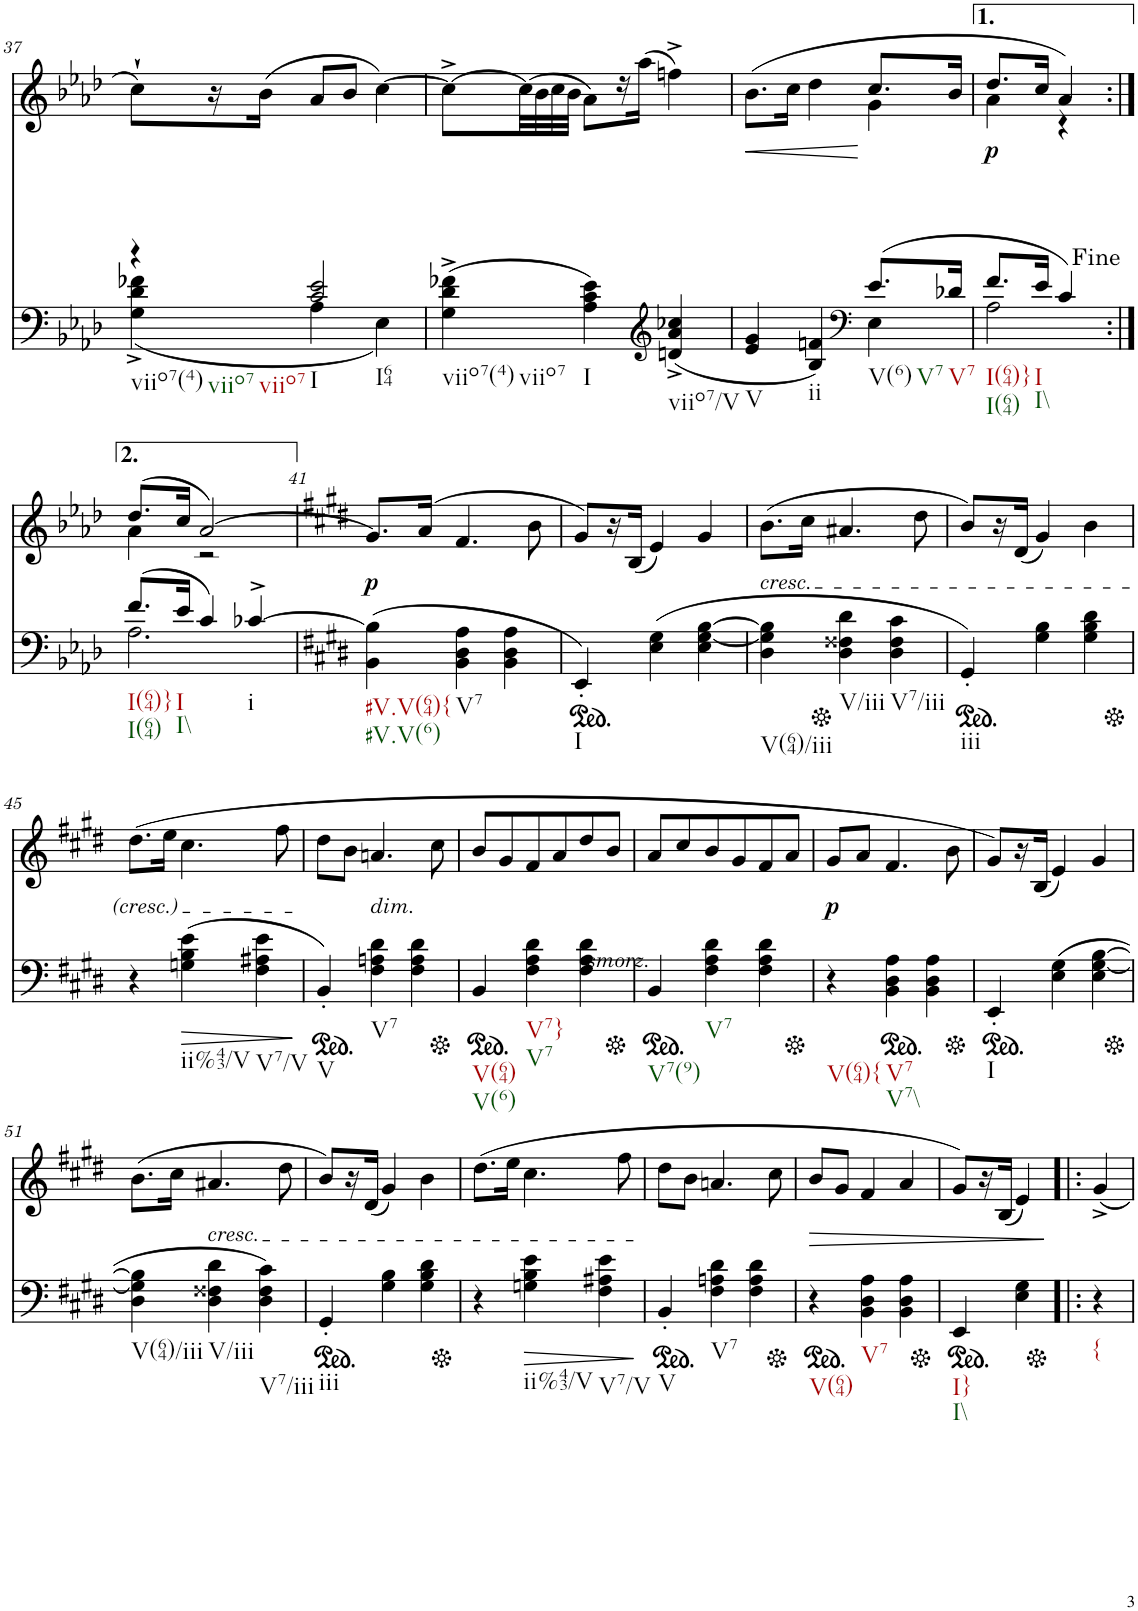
**kern	**dynam	**kern	**dynam
*part2	*part2	*part1	*part1
*staff2	*staff2	*staff1	*staff1
*I"piano	*	*I"piano	*
*I'Pno	*	*I'Pno	*
!!LO:PB:g=z
*clefF4	*	*clefG2	*
*k[b-e-a-d-]	*	*k[b-e-a-d-]	*
*A-:	*	*A-:	*
*M3/4	*	*M3/4	*
=37	=37	=37	=37
*^	*	*	*
!LO:TX:b:t=viio7(4)	!	!	!	!
!LO:TX:b:t=viio7	!	!	!	!
!LO:TX:b:t=viio7	!	!	!	!
4r	(4G\^ 4d-\^ 4f-X\^	.	8cc`\L	.
.	.	.	16r	.
.	.	.	(16b-\JJ	.
!LO:TX:b:t=I	!	!	!	!
!LO:TX:b:t=I64	!	!	!	!
2c/ 2e-/	4A-\	.	8a-/L	.
.	.	.	8b-/J	.
.	4E-\)	.	[4cc\)	.
=38	=38	=38	=38	=38
!LO:TX:b:t=viio7(4)	!	!	!	!
!LO:TX:b:t=viio7	!	!	!	!
*v	*v	*	*	*
(4G\^ 4d-\^ 4f-X\^	.	8cc^\L_	.
.	.	(32cc\LL]	.
.	.	32b-\	.
.	.	32cc\	.
.	.	32b-\JJJ	.
!LO:TX:b:t=I	!	!	!
4A-\ 4c\ 4e-\)	.	8a-\L)	.
.	.	16r	.
.	.	(16aa-\JJ	.
*clefG2	*	*	*
!LO:TX:b:t=viio7/V	!	!	!
(4dn/^ 4a-/^ 4cc-X/^	.	4ffn^\)	.
=39	=39	=39	=39
*^	*	*	*
!LO:TX:b:t=V	!	!	!	!
!	!	!	!	!LO:HP:b
*	*	*	*^	*
4e-/ 4g/	2ryy	.	(8.b-\L	2ryy	<
.	.	.	16cc\Jk	.	.
!LO:TX:b:t=ii	!	!	!	!	!
4B-/ 4fn/)	.	.	4dd-\	.	.
*clefF4	*	*	*	*	*
!LO:TX:b:t=V(6)	!	!	!	!	!
!LO:TX:b:t=V7	!	!	!	!	!
(8.e-/L	4E-\	.	8.cc/L	4g\	[
!LO:TX:b:t=V7	!	!	!	!	!
16d-X/Jk	.	.	16b-/Jk	.	.
=40	=40	=40	=40	=40	=40
!LO:TX:b:t=I(64)}	!	!	!	!	!
!LO:TX:b:t=I(64)	!	!	!	!	!
!	!	!	!	!	!LO:DY:b
8.f/L	2A-\	.	8.dd-/L	4a-\	p
!LO:TX:b:t=I	!	!	!	!	!
!LO:TX:b:t=I\\	!	!	!	!	!
16e-/Jk	.	.	16cc/Jk	.	.
4c/)	.	.	4a-/)	4r	.
!!LO:LB:g=z	!!
=40X2:|!	=40X2:|!	=40X2:|!	=40X2:|!	=40X2:|!	=40X2:|!
!LO:TX:b:t=I(64)}	!	!	!	!	!
!LO:TX:b:t=I(64)	!	!	!	!	!
(8.f/L	2.A-\	.	(8.dd-/L	4a-\	.
!LO:TX:b:t=I	!	!	!	!	!
!LO:TX:b:t=I\\	!	!	!	!	!
16e-/Jk	.	.	16cc/Jk	.	.
4c/)	.	.	[2a-/)	2r	.
!LO:TX:b:t=i	!	!	!	!	!
[4c-X^/	.	.	.	.	.
*v	*v	*	*	*	*
*	*	*v	*v	*
=41	=41	=41	=41
*k[f#c#g#d#]	*	*k[f#c#g#d#]	*
!LO:TX:b:t=#V.V(64){	!	!	!
!LO:TX:b:t=#V.V(6)	!	!	!
!	!	!	!LO:DY:b
(4BB\ 4B\]	.	8.g#/L]	p
.	.	(16a/Jk	.
!LO:TX:b:t=V7	!	!	!
4BB\ 4D#\ 4A\	.	4.f#/	.
4BB\ 4D#\ 4A\	.	.	.
.	.	8b\	.
=42	=42	=42	=42
*ped	*	*	*
!LO:TX:b:t=I	!	!	!
4EE'/)	.	8g#/L)	.
.	.	16r	.
.	.	(16B/JJ	.
(4E\ 4G#\	.	4e/)	.
4E\ [4G#\ [4B\	.	4g#/	.
=43	=43	=43	=43
!	!	!LO:TX:b:i:t=cresc.	!
!LO:TX:b:t=V(64)/iii	!	!	!
4D#\ 4G#\] 4B\]	.	(8.b\L	.
.	.	16cc#\Jk	.
*Xped	*	*	*
!LO:TX:b:t=V/iii	!	!	!
4D#\ 4F##X\ 4d#\	.	4.a#X/	.
!LO:TX:b:t=V7/iii	!	!	!
4D#\ 4F##\ 4c#\	.	.	.
.	.	8dd#\	.
=44	=44	=44	=44
*ped	*	*	*
!LO:TX:b:t=iii	!	!	!
4GG#'/)	.	8b/L)	.
.	.	16r	.
.	.	(16d#/JJ	.
4G#\ 4B\	.	4g#/)	.
4G#\ 4B\ 4d#\	.	4b\	.
!!LO:LB:g=z
=45	=45	=45	=45
*Xped	*	*	*
4r	.	(8.dd#\L	.
.	.	16ee\Jk	.
!LO:TX:b:t=ii%43/V	!	!	!
!	!LO:HP:b	!	!
(4Gn\ 4B\ 4e\	>	4.cc#\	.
!LO:TX:b:t=V7/V	!	!	!
4F#\ 4A#X\ 4e\	.	.	.
.	.	8ff#\	.
.	]	.	.
=46	=46	=46	=46
*ped	*	*	*
!LO:TX:b:t=V	!	!	!
4BB'/)	.	8dd#\L	.
.	.	8b\J	.
!	!	!LO:TX:b:i:t=dim.	!
!LO:TX:b:t=V7	!	!	!
4F#\ 4An\ 4d#\	.	4.an/	.
4F#\ 4A\ 4d#\	.	.	.
.	.	8cc#\	.
=47	=47	=47	=47
*Xped	*	*	*
*ped	*	*	*
!LO:TX:b:t=V(64)	!	!	!
!LO:TX:b:t=V(6)	!	!	!
4BB/	.	8b/L	.
.	.	8g#/	.
!LO:TX:b:t=V7}	!	!	!
!LO:TX:b:t=V7	!	!	!
4F#\ 4A\ 4d#\	.	8f#/	.
.	.	8a/	.
!LO:TX:b:i:t=smorz.	!	!	!
4F#\ 4A\ 4d#\	.	8dd#/	.
.	.	8b/J	.
=48	=48	=48	=48
*Xped	*	*	*
*ped	*	*	*
!LO:TX:b:t=V7(9)	!	!	!
4BB/	.	8a/L	.
.	.	8cc#/	.
!LO:TX:b:t=V7	!	!	!
4F#\ 4A\ 4d#\	.	8b/	.
.	.	8g#/	.
4F#\ 4A\ 4d#\	.	8f#/	.
.	.	8a/J	.
=49	=49	=49	=49
*Xped	*	*	*
!LO:TX:b:t=V(64){	!	!	!
!	!	!	!LO:DY:b
4r	.	8g#/L	p
.	.	8a/J	.
*ped	*	*	*
!LO:TX:b:t=V7	!	!	!
!LO:TX:b:t=V7\\	!	!	!
4BB\ 4D#\ 4A\	.	4.f#/	.
4BB\ 4D#\ 4A\	.	.	.
.	.	8b\	.
=50	=50	=50	=50
*Xped	*	*	*
*ped	*	*	*
!LO:TX:b:t=I	!	!	!
4EE'/	.	8g#/L)	.
.	.	16r	.
.	.	(16B/JJ	.
(4E\ 4G#\	.	4e/)	.
4E\ [4G#\ [4B\	.	4g#/	.
!!LO:LB:g=z
=51	=51	=51	=51
*Xped	*	*	*
!LO:TX:b:t=V(64)/iii	!	!	!
4D#\ 4G#\] 4B\]	.	(8.b\L	.
.	.	16cc#\Jk	.
!	!	!LO:TX:b:i:t=cresc.	!
!LO:TX:b:t=V/iii	!	!	!
4D#\ 4F##X\ 4d#\	.	4.a#X/	.
!LO:TX:b:t=V7/iii	!	!	!
4D#\ 4F##\ 4c#\)	.	.	.
.	.	8dd#\	.
=52	=52	=52	=52
*ped	*	*	*
!LO:TX:b:t=iii	!	!	!
4GG#'/	.	8b/L)	.
.	.	16r	.
.	.	(16d#/JJ	.
4G#\ 4B\	.	4g#/)	.
4G#\ 4B\ 4d#\	.	4b\	.
=53	=53	=53	=53
*Xped	*	*	*
4r	.	(8.dd#\L	.
.	.	16ee\Jk	.
!LO:TX:b:t=ii%43/V	!	!	!
!	!LO:HP:b	!	!
4Gn\ 4B\ 4e\	>	4.cc#\	.
!LO:TX:b:t=V7/V	!	!	!
4F#\ 4A#X\ 4e\	.	.	.
.	.	8ff#\	.
.	]	.	.
=54	=54	=54	=54
*ped	*	*	*
!LO:TX:b:t=V	!	!	!
4BB'/	.	8dd#\L	.
.	.	8b\J	.
!LO:TX:b:t=V7	!	!	!
4F#\ 4An\ 4d#\	.	4.an/	.
4F#\ 4A\ 4d#\	.	.	.
.	.	8cc#\	.
=55	=55	=55	=55
*Xped	*	*	*
*ped	*	*	*
!LO:TX:b:t=V(64)	!	!	!
!	!	!	!LO:HP:b
4r	.	8b/L	>
.	.	8g#/J	.
!LO:TX:b:t=V7	!	!	!
4BB\ 4D#\ 4A\	.	4f#/	.
4BB\ 4D#\ 4A\	.	4a/	.
=56	=56	=56	=56
*Xped	*	*	*
*ped	*	*	*
!LO:TX:b:t=I}	!	!	!
!LO:TX:b:t=I\\	!	!	!
4EE/	.	8g#/L)	.
.	.	16r	.
.	.	(16B/JJ	.
4E\ 4G#\	.	4e/)	.
.	.	.	]
=56X3!|:	=56X3!|:	=56X3!|:	=56X3!|:
*Xped	*	*	*
!LO:TX:b:t={	!	!	!
4r	.	4g#^/	.
=	=	=	=
*-	*-	*-	*-
